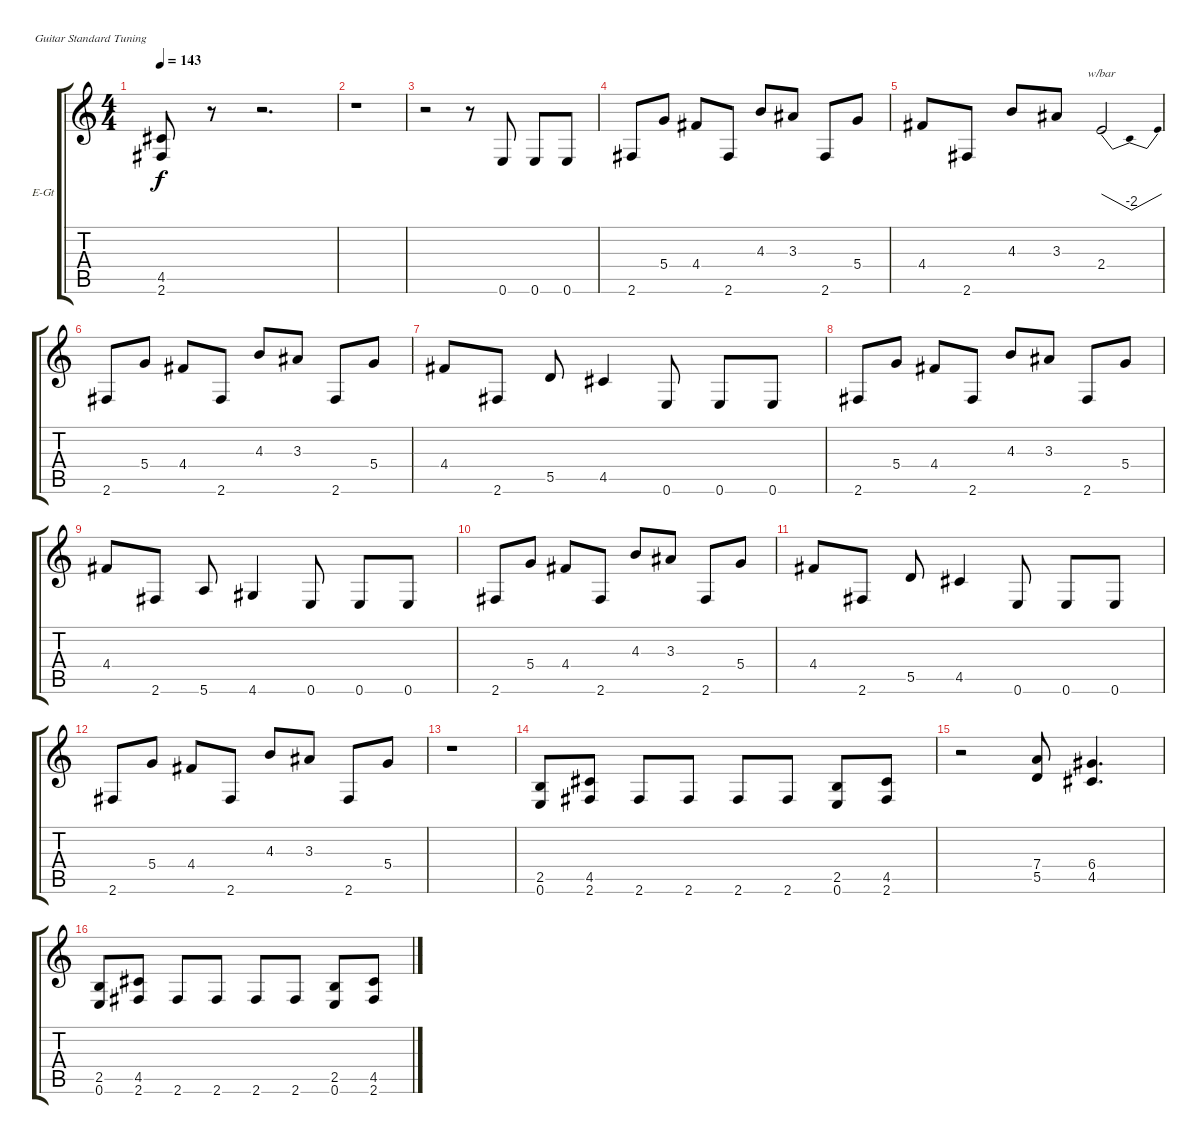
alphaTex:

\bracketExtendMode groupsimilarinstruments
\firstSystemTrackNameOrientation horizontal
\otherSystemsTrackNameOrientation horizontal
\track ("Guitarra 1" "E-Gt") {instrument overdrivenguitar}
\staff {score tabs}
\tuning (E4 B3 G3 D3 A2 E2)
\ts (4 4)
\tempo 143
\clef g2
\ks c
(4.5 2.6).8{dy f} r.8 r.2{d} |
r.1 |
r.2 r.8 0.6.8 0.6.8 0.6.8 |
2.6.8 5.4.8 4.4.8 2.6.8 4.3.8 3.3.8 2.6.8 5.4.8 |
4.4.8 2.6.8 4.3.8 3.3.8 2.4.2{tbe (dip default 0 0 30 -8 60 0)} |
2.6.8 5.4.8 4.4.8 2.6.8 4.3.8 3.3.8 2.6.8 5.4.8 |
4.4.8 2.6.8 5.5.8 4.5.4 0.6.8 0.6.8 0.6.8 |
2.6.8 5.4.8 4.4.8 2.6.8 4.3.8 3.3.8 2.6.8 5.4.8 |
4.4.8 2.6.8 5.6.8 4.6.4 0.6.8 0.6.8 0.6.8 |
2.6.8 5.4.8 4.4.8 2.6.8 4.3.8 3.3.8 2.6.8 5.4.8 |
4.4.8 2.6.8 5.5.8 4.5.4 0.6.8 0.6.8 0.6.8 |
2.6.8 5.4.8 4.4.8 2.6.8 4.3.8 3.3.8 2.6.8 5.4.8 |
r.1 |
(2.5 0.6).8 (4.5 2.6).8 2.6.8 2.6.8 2.6.8 2.6.8 (2.5 0.6).8 (4.5 2.6).8 |
r.2 (7.4 5.5).8 (6.4 4.5).4{d} |
(2.5 0.6).8 (4.5 2.6).8 2.6.8 2.6.8 2.6.8 2.6.8 (2.5 0.6).8 (4.5 2.6).8
